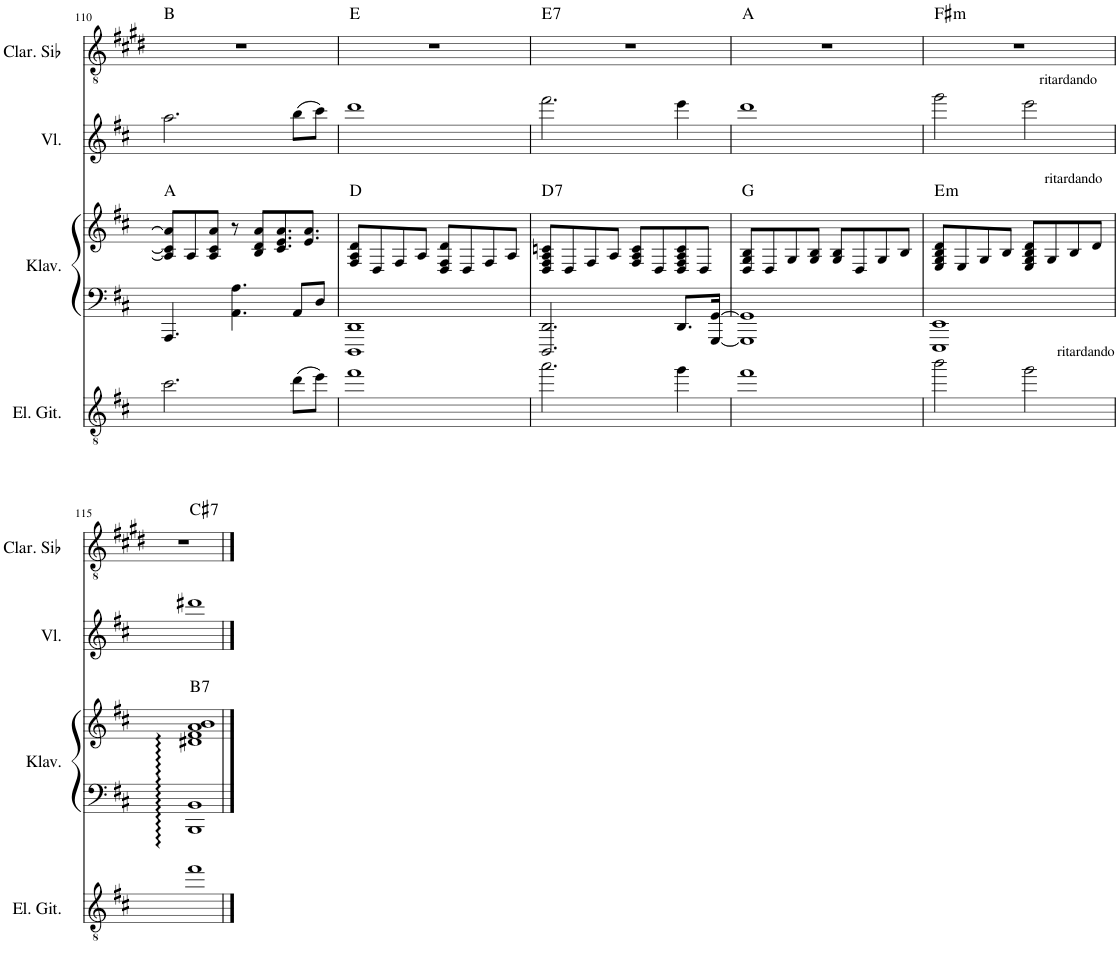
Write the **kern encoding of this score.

**kern	**kern	**kern	**harte	**kern
*part3	*part2	*part2	*part2	*part1
*staff4	*staff3	*staff2	*	*staff1
*I"Elektrische Gitarre	*I"Klavier	*	*	*I"Violine
*I'El. Git.	*I'Klav.	*	*	*I'Vl.
!!LO:PB:g=z
*clefGv2	*clefF4	*clefG2	*	*clefG2
*k[f#c#]	*k[f#c#]	*k[f#c#]	*	*k[f#c#]
*M4/4	*M4/4	*M4/4	*	*M4/4
=110	=110	=110	=110	=110
2.cc#\	4.AAA/	8A/] 8c#/] 8a/]L	A:maj	2.aa\
.	.	8A/	.	.
.	.	8A/ 8c#/ 8a/J	.	.
.	4.AA\ 4.A\	8r	.	.
.	.	8B/ 8d/ 8a/L	.	.
.	.	8.c#/ 8.e/ 8.a/	.	.
(8dd\L	8AA/L	.	.	(8bb\L
.	.	8.e/ 8.a/J	.	.
8ee\J)	8D/J	.	.	8ccc#\J)
=111	=111	=111	=111	=111
1ff#	1DDD 1DD	8F#/ 8A/ 8d/L	D:maj	1ddd
.	.	8D/	.	.
.	.	8F#/	.	.
.	.	8A/J	.	.
.	.	8D/ 8F#/ 8d/L	.	.
.	.	8D/	.	.
.	.	8F#/	.	.
.	.	8A/J	.	.
=112	=112	=112	=112	=112
!	!	!	!LO:H:kt=7	!
2.aa\	2.DDD/ 2.DD/	8D/ 8F#/ 8A/ 8cn/L	D:7	2.fff#\
.	.	8D/	.	.
.	.	8F#/	.	.
.	.	8A/J	.	.
.	.	8F#/ 8A/ 8c/L	.	.
.	.	8D/	.	.
4gg\	8.DD/L	8D/ 8F#/ 8A/ 8c/	.	4eee\
.	.	8D/J	.	.
.	[16GGG/ [16GG/Jk	.	.	.
=113	=113	=113	=113	=113
1ff#	1GGG] 1GG]	8D/ 8G/ 8B/L	G:maj	1ddd
.	.	8D/	.	.
.	.	8G/	.	.
.	.	8G/ 8B/J	.	.
.	.	8G/ 8B/L	.	.
.	.	8D/	.	.
.	.	8G/	.	.
.	.	8B/J	.	.
=114	=114	=114	=114	=114
!	!	!	!LO:H:kt=m	!
2bb\	1EEE 1EE	8E/ 8G/ 8B/ 8d/L	E:min	2ggg\
.	.	8E/	.	.
.	.	8G/	.	.
.	.	8B/J	.	.
!	!	!	!	!LO:TX:a:t=ritardando
!	!	!LO:TX:a:t=ritardando	!	!
!LO:TX:a:t=ritardando	!	!	!	!
2gg\	.	8E/ 8G/ 8B/ 8d/L	.	2eee\
.	.	8G/	.	.
.	.	8B/	.	.
.	.	8d/J	.	.
!!LO:LB:g=z
=115	=115	=115	=115	=115
!	!	!	!LO:H:kt=7	!
1ff#	1BBB: 1BB:	1d#X 1f# 1a 1b	B:7	1ddd#X
==	==	==	==	==
*-	*-	*-	*-	*-
